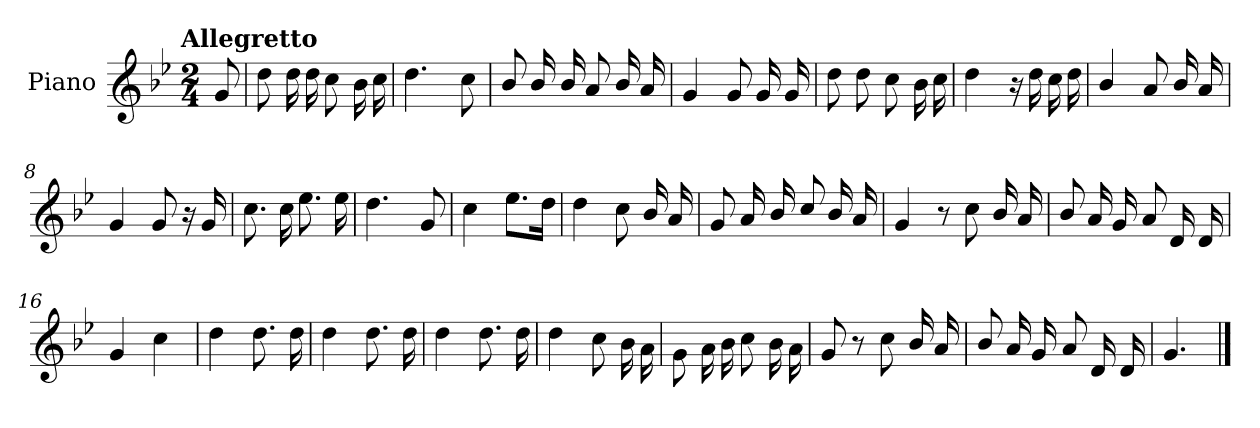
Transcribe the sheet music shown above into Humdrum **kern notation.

**kern
*part1
*staff1
*I"Piano
*I'Pno.
*clefG2
*k[b-e-]
!!LO:TX:omd:t=Allegretto
*M2/4
*MM116
=
8g/
=1
8dd\
16dd\
16dd\
8cc\
16b-\
16cc\
=2
4.dd\
8cc\
=3
8b-/
16b-/
16b-/
8a/
16b-/
16a/
=4
4g/
8g/
16g/
16g/
!!LO:LB:g=z
=5
8dd\
8dd\
8cc\
16b-\
16cc\
=6
4dd\
16r
16dd\
16cc\
16dd\
=7
4b-/
8a/
16b-/
16a/
=8
4g/
8g/
16r
16g/
=9
8.cc\
16cc\
8.ee-\
16ee-\
!!LO:LB:g=z
=10
4.dd\
8g/
=11
4cc\
8.ee-\L
16dd\Jk
=12
4dd\
8cc\
16b-/
16a/
=13
8g/
16a/
16b-/
8cc/
16b-/
16a/
=14
4g/
8r
8cc\
16b-/
16a/
!!LO:LB:g=z
=15
8b-/
16a/
16g/
8a/
16d/
16d/
=16
4g/
4cc\
=17
4dd\
8.dd\
16dd\
=18
4dd\
8.dd\
16dd\
=19
4dd\
8.dd\
16dd\
=20
4dd\
8cc\
16b-\
16a\
!!LO:LB:g=z
=21
8g\
16a\
16b-\
8cc\
16b-\
16a\
=22
8g/
8r
8cc\
16b-/
16a/
=23
8b-/
16a/
16g/
8a/
16d/
16d/
=24
4.g/
==
*-
